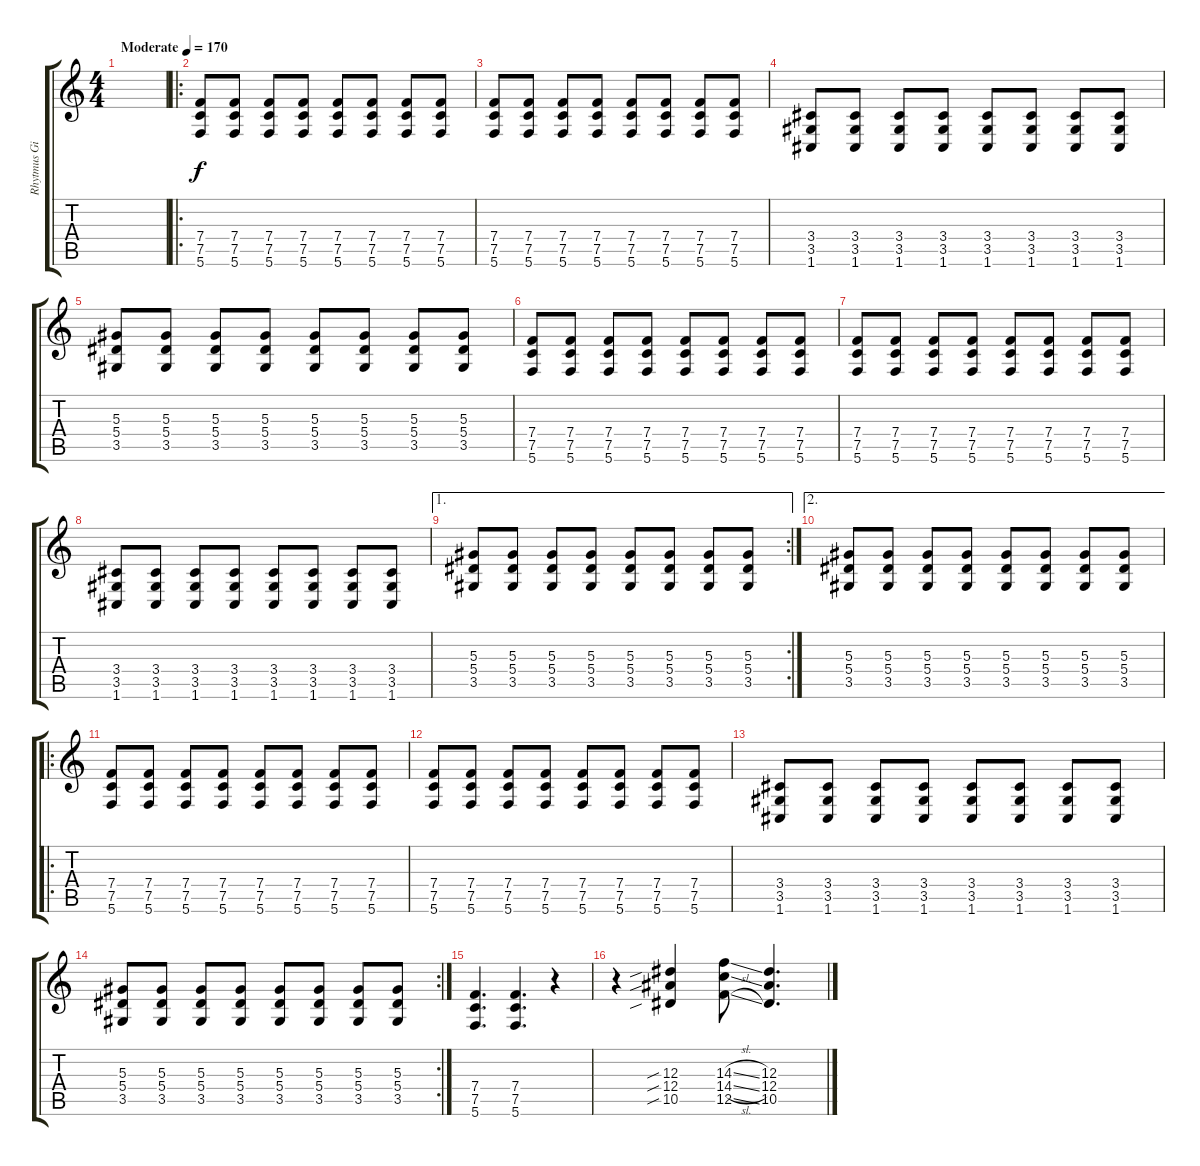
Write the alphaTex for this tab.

\track ("Rhytmus Gitarre 2" "Rhytmus Gi") {instrument distortionguitar}
\staff {score tabs}
\tuning (C4 G3 Eb3 Bb2 F2 C2) {hide}
\ts (4 4)
\tempo (170 "Moderate")
\clef g2
\ks c
|
\ro
(7.4 7.5 5.6).8 (7.4 7.5 5.6).8 (7.4 7.5 5.6).8 (7.4 7.5 5.6).8 (7.4 7.5 5.6).8 (7.4 7.5 5.6).8 (7.4 7.5 5.6).8 (7.4 7.5 5.6).8 |
(7.4 7.5 5.6).8 (7.4 7.5 5.6).8 (7.4 7.5 5.6).8 (7.4 7.5 5.6).8 (7.4 7.5 5.6).8 (7.4 7.5 5.6).8 (7.4 7.5 5.6).8 (7.4 7.5 5.6).8 |
(3.4 3.5 1.6).8 (3.4 3.5 1.6).8 (3.4 3.5 1.6).8 (3.4 3.5 1.6).8 (3.4 3.5 1.6).8 (3.4 3.5 1.6).8 (3.4 3.5 1.6).8 (3.4 3.5 1.6).8 |
(5.3 5.4 3.5).8 (5.3 5.4 3.5).8 (5.3 5.4 3.5).8 (5.3 5.4 3.5).8 (5.3 5.4 3.5).8 (5.3 5.4 3.5).8 (5.3 5.4 3.5).8 (5.3 5.4 3.5).8 |
(7.4 7.5 5.6).8 (7.4 7.5 5.6).8 (7.4 7.5 5.6).8 (7.4 7.5 5.6).8 (7.4 7.5 5.6).8 (7.4 7.5 5.6).8 (7.4 7.5 5.6).8 (7.4 7.5 5.6).8 |
(7.4 7.5 5.6).8 (7.4 7.5 5.6).8 (7.4 7.5 5.6).8 (7.4 7.5 5.6).8 (7.4 7.5 5.6).8 (7.4 7.5 5.6).8 (7.4 7.5 5.6).8 (7.4 7.5 5.6).8 |
(3.4 3.5 1.6).8 (3.4 3.5 1.6).8 (3.4 3.5 1.6).8 (3.4 3.5 1.6).8 (3.4 3.5 1.6).8 (3.4 3.5 1.6).8 (3.4 3.5 1.6).8 (3.4 3.5 1.6).8 |
\ae 1
\rc 2
(5.3 5.4 3.5).8 (5.3 5.4 3.5).8 (5.3 5.4 3.5).8 (5.3 5.4 3.5).8 (5.3 5.4 3.5).8 (5.3 5.4 3.5).8 (5.3 5.4 3.5).8 (5.3 5.4 3.5).8 |
\ae 2
(5.3 5.4 3.5).8 (5.3 5.4 3.5).8 (5.3 5.4 3.5).8 (5.3 5.4 3.5).8 (5.3 5.4 3.5).8 (5.3 5.4 3.5).8 (5.3 5.4 3.5).8 (5.3 5.4 3.5).8 |
\ro
(7.4 7.5 5.6).8 (7.4 7.5 5.6).8 (7.4 7.5 5.6).8 (7.4 7.5 5.6).8 (7.4 7.5 5.6).8 (7.4 7.5 5.6).8 (7.4 7.5 5.6).8 (7.4 7.5 5.6).8 |
(7.4 7.5 5.6).8 (7.4 7.5 5.6).8 (7.4 7.5 5.6).8 (7.4 7.5 5.6).8 (7.4 7.5 5.6).8 (7.4 7.5 5.6).8 (7.4 7.5 5.6).8 (7.4 7.5 5.6).8 |
(3.4 3.5 1.6).8 (3.4 3.5 1.6).8 (3.4 3.5 1.6).8 (3.4 3.5 1.6).8 (3.4 3.5 1.6).8 (3.4 3.5 1.6).8 (3.4 3.5 1.6).8 (3.4 3.5 1.6).8 |
\rc 2
(5.3 5.4 3.5).8 (5.3 5.4 3.5).8 (5.3 5.4 3.5).8 (5.3 5.4 3.5).8 (5.3 5.4 3.5).8 (5.3 5.4 3.5).8 (5.3 5.4 3.5).8 (5.3 5.4 3.5).8 |
(7.4 7.5 5.6).4{d} (7.4 7.5 5.6).4{d} r.4 |
r.4 (12.3{sib} 12.4{sib} 10.5{sib}).4 (14.3{sl} 14.4{sl} 12.5{sl}).8 (12.3 12.4 10.5).4{d}
